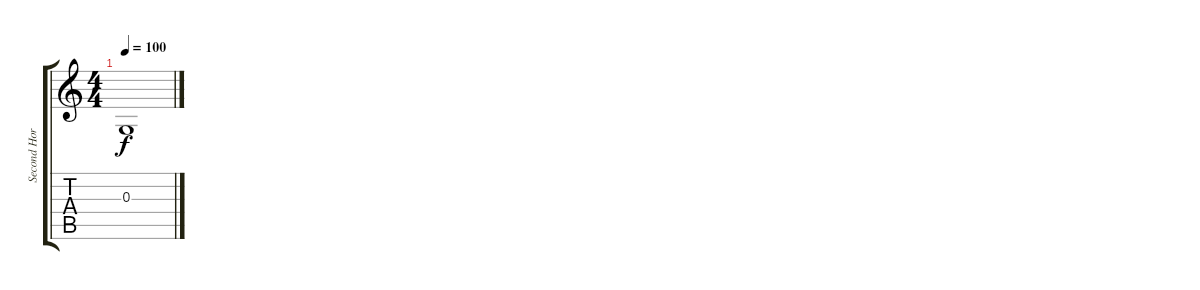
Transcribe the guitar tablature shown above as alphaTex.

\track ("Second Horn" "Second Hor") {instrument tenorsax}
\staff {score tabs}
\tuning (E4 B3 G3 D3 A2 E2) {hide}
\ts (4 4)
\tempo 100
\clef g2
\ks c
0.3{t}.1{dy f}
